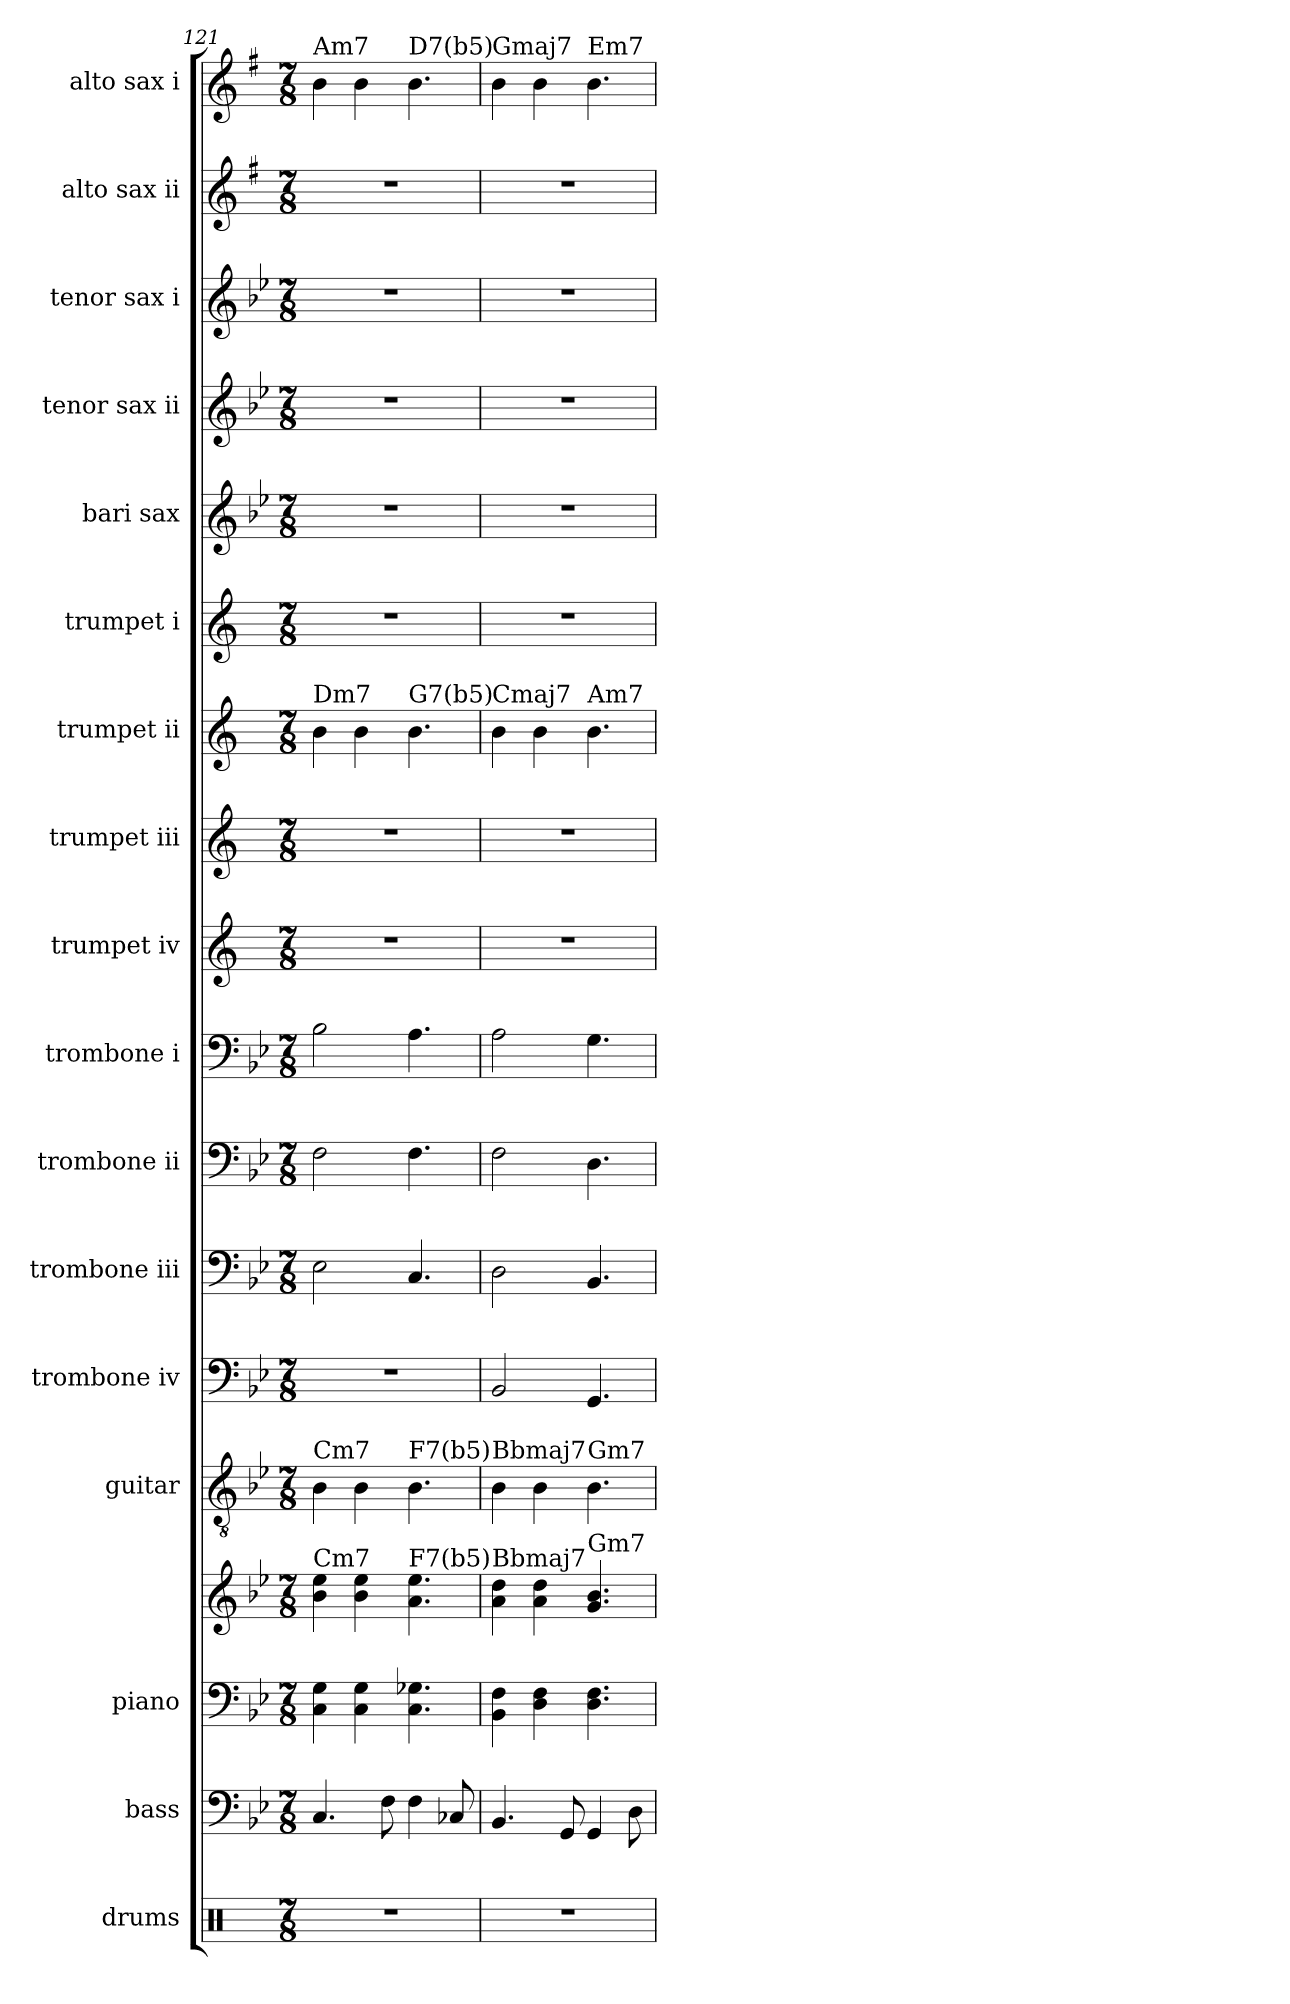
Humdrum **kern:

**kern	**kern	**kern	**kern	**kern	**kern	**kern	**kern	**kern	**kern	**kern	**kern	**kern	**kern	**kern	**kern	**kern	**kern
*part17	*part16	*part15	*part15	*part14	*part13	*part12	*part11	*part10	*part9	*part8	*part7	*part6	*part5	*part4	*part3	*part2	*part1
*staff18	*staff17	*staff16	*staff15	*staff14	*staff13	*staff12	*staff11	*staff10	*staff9	*staff8	*staff7	*staff6	*staff5	*staff4	*staff3	*staff2	*staff1
*I"drums	*I"bass	*I"piano	*	*I"guitar	*I"trombone iv	*I"trombone iii	*I"trombone ii	*I"trombone i	*I"trumpet iv	*I"trumpet iii	*I"trumpet ii	*I"trumpet i	*I"bari sax	*I"tenor sax ii	*I"tenor sax i	*I"alto sax ii	*I"alto sax i
*I'drs.	*I'bass	*I'pno.	*	*I'gtr.	*I'tbn. iv	*I'tbn. iii	*I'tbn. ii	*I'tbn. i	*I'tpt. iv	*I'tpt. iii	*I'tpt. ii	*I'tpt. i	*I'bari	*I'tenor ii	*I'tenor i	*I'alto ii	*I'alto i
*clefX	*clefF4	*clefF4	*clefG2	*clefGv2	*clefF4	*clefF4	*clefF4	*clefF4	*clefG2	*clefG2	*clefG2	*clefG2	*clefG2	*clefG2	*clefG2	*clefG2	*clefG2
*	*ITrd7c12	*	*	*	*	*	*	*	*ITrd1c2	*ITrd1c2	*ITrd1c2	*ITrd1c2	*ITrd12c21	*ITrd8c14	*ITrd8c14	*ITrd5c9	*ITrd5c9
*k[]	*k[b-e-]	*k[b-e-]	*k[b-e-]	*k[b-e-]	*k[b-e-]	*k[b-e-]	*k[b-e-]	*k[b-e-]	*k[b-e-]	*k[b-e-]	*k[b-e-]	*k[b-e-]	*k[b-e-]	*k[b-e-]	*k[b-e-]	*k[b-e-]	*k[b-e-]
*M7/8	*M7/8	*M7/8	*M7/8	*M7/8	*M7/8	*M7/8	*M7/8	*M7/8	*M7/8	*M7/8	*M7/8	*M7/8	*M7/8	*M7/8	*M7/8	*M7/8	*M7/8
=121	=121	=121	=121	=121	=121	=121	=121	=121	=121	=121	=121	=121	=121	=121	=121	=121	=121
!	!	!	!	!	!	!	!	!	!	!	!	!	!	!	!	!	!LO:TX:a:t=Am7
!	!	!	!	!	!	!	!	!	!	!	!LO:TX:a:t=Dm7	!	!	!	!	!	!
!	!	!	!	!LO:TX:a:t=Cm7	!	!	!	!	!	!	!	!	!	!	!	!	!
!	!	!	!LO:TX:a:t=Cm7	!	!	!	!	!	!	!	!	!	!	!	!	!	!
2..r	4.CC/	4C\ 4G\	4b-\ 4ee-\	4B-\	2..r	2E-\	2F\	2B-\	2..r	2..r	4a	2..r	2..r	2..r	2..r	2..r	4d
.	.	4C\ 4G\	4b-\ 4ee-\	4B-\	.	.	.	.	.	.	4a	.	.	.	.	.	4d
.	8FF\	.	.	.	.	.	.	.	.	.	.	.	.	.	.	.	.
!	!	!	!	!	!	!	!	!	!	!	!	!	!	!	!	!	!LO:TX:a:t=D7(b5)
!	!	!	!	!	!	!	!	!	!	!	!LO:TX:a:t=G7(b5)	!	!	!	!	!	!
!	!	!	!	!LO:TX:a:t=F7(b5)	!	!	!	!	!	!	!	!	!	!	!	!	!
!	!	!	!LO:TX:a:t=F7(b5)	!	!	!	!	!	!	!	!	!	!	!	!	!	!
.	4FF\	4.C\ 4.G-X\	4.a\ 4.ee-\	4.B-\	.	4.C/	4.F\	4.A\	.	.	4.a	.	.	.	.	.	4.d
.	8CC-X/	.	.	.	.	.	.	.	.	.	.	.	.	.	.	.	.
=122	=122	=122	=122	=122	=122	=122	=122	=122	=122	=122	=122	=122	=122	=122	=122	=122	=122
!	!	!	!	!	!	!	!	!	!	!	!	!	!	!	!	!	!LO:TX:a:t=Gmaj7
!	!	!	!	!	!	!	!	!	!	!	!LO:TX:a:t=Cmaj7	!	!	!	!	!	!
!	!	!	!	!LO:TX:a:t=Bbmaj7	!	!	!	!	!	!	!	!	!	!	!	!	!
!	!	!	!LO:TX:a:t=Bbmaj7	!	!	!	!	!	!	!	!	!	!	!	!	!	!
2..r	4.BBB-/	4BB-\ 4F\	4a\ 4dd\	4B-\	2BB-/	2D\	2F\	2A\	2..r	2..r	4a	2..r	2..r	2..r	2..r	2..r	4d
.	.	4D\ 4F\	4a\ 4dd\	4B-\	.	.	.	.	.	.	4a	.	.	.	.	.	4d
.	8GGG/	.	.	.	.	.	.	.	.	.	.	.	.	.	.	.	.
!	!	!	!	!	!	!	!	!	!	!	!	!	!	!	!	!	!LO:TX:a:t=Em7
!	!	!	!	!	!	!	!	!	!	!	!LO:TX:a:t=Am7	!	!	!	!	!	!
!	!	!	!	!LO:TX:a:t=Gm7	!	!	!	!	!	!	!	!	!	!	!	!	!
!	!	!	!LO:TX:a:t=Gm7	!	!	!	!	!	!	!	!	!	!	!	!	!	!
.	4GGG/	4.D\ 4.F\	4.g/ 4.b-/	4.B-\	4.GG/	4.BB-/	4.D\	4.G\	.	.	4.a	.	.	.	.	.	4.d
.	8DD\	.	.	.	.	.	.	.	.	.	.	.	.	.	.	.	.
=	=	=	=	=	=	=	=	=	=	=	=	=	=	=	=	=	=
*-	*-	*-	*-	*-	*-	*-	*-	*-	*-	*-	*-	*-	*-	*-	*-	*-	*-
